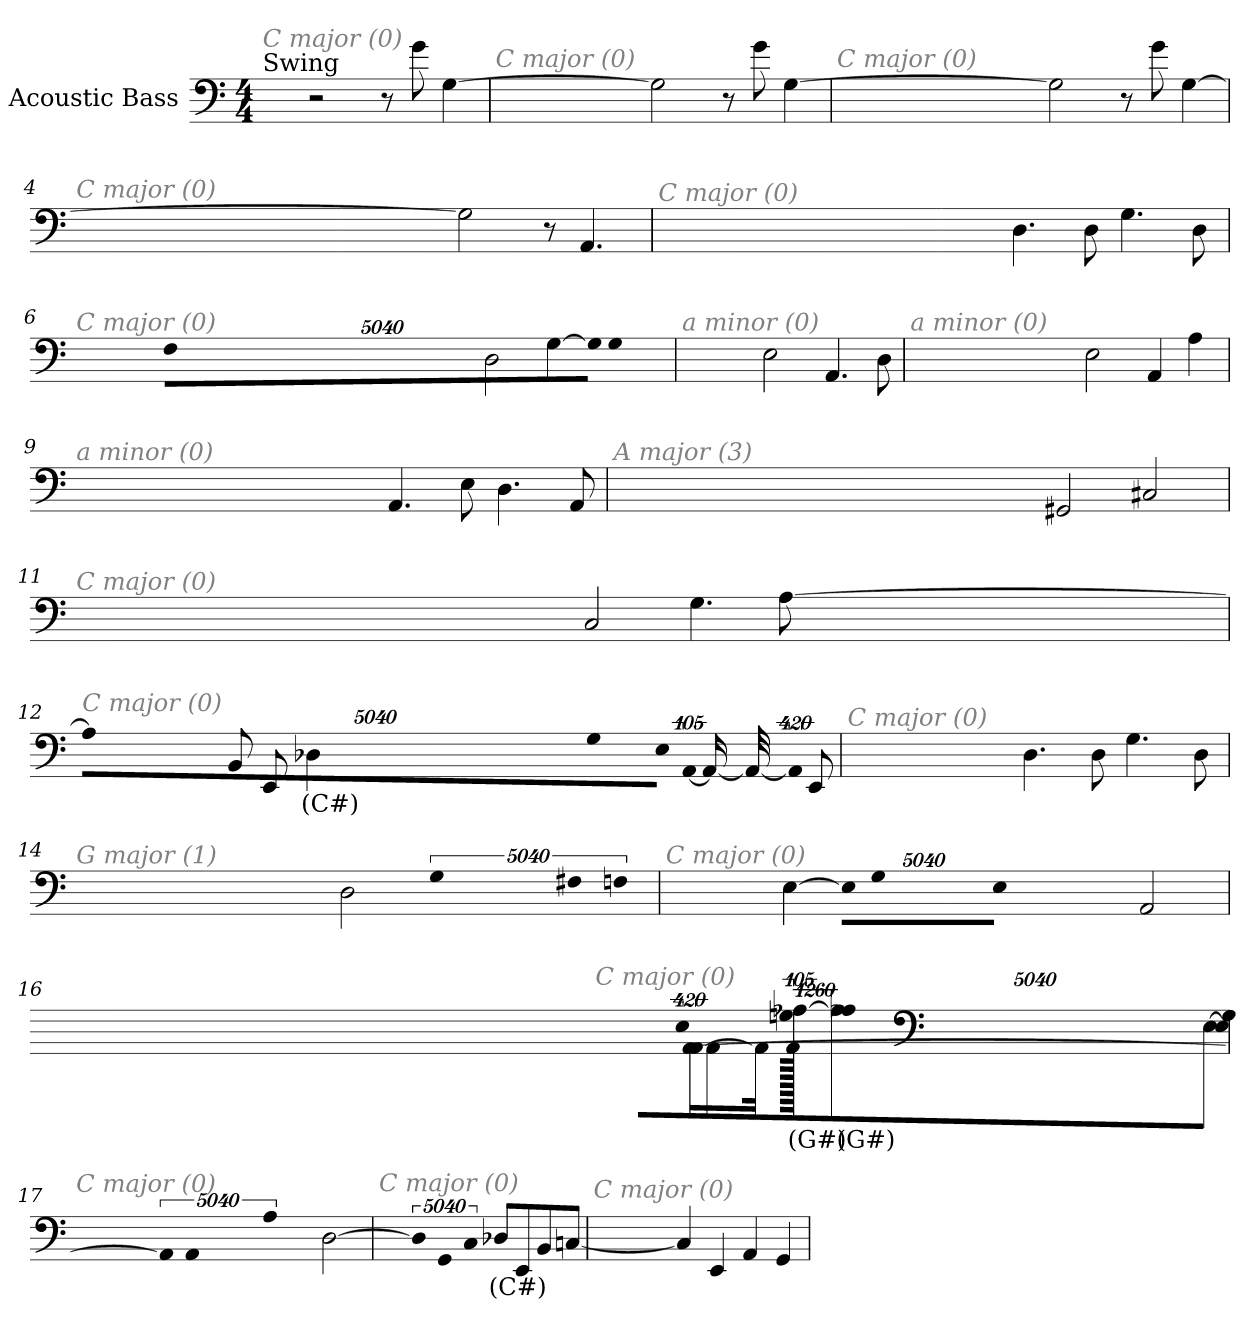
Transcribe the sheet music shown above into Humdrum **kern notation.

**kern	**text
*part1	*part1
*staff1	*staff1
*I"Acoustic Bass	*
*clefF4	*
*ITrd7c12	*
*k[]	*
*C:	*
*M4/4	*
=1	=1
!LO:TX:a:t=Swing	!
!LO:TX:i:color=#808080:t=C major (0)	!
2r	.
8r	.
8G	.
[4GG	.
=2	=2
!LO:TX:i:color=#808080:t=C major (0)	!
2GG]	.
8r	.
8G	.
[4GG	.
=3	=3
!LO:TX:i:color=#808080:t=C major (0)	!
2GG]	.
8r	.
8G	.
[4GG	.
=4	=4
!LO:TX:i:color=#808080:t=C major (0)	!
2GG]	.
8r	.
4.AAA	.
=5	=5
!LO:TX:i:color=#808080:t=C major (0)	!
4.DD	.
8DD	.
4.GG	.
8DD	.
=6	=6
!LO:TX:i:color=#808080:t=C major (0)	!
2DD	.
[4GG	.
!LO:N:vis=8	!
40320%3347GGL]	.
!LO:N:vis=8	!
40320%3347GG	.
!LO:N:vis=8	!
40320%3347FFJ	.
=7	=7
!LO:TX:i:color=#808080:t=a minor (0)	!
2EE	.
4.AAA	.
8DD	.
=8	=8
!LO:TX:i:color=#808080:t=a minor (0)	!
2EE	.
4AAA	.
4AA	.
=9	=9
!LO:TX:i:color=#808080:t=a minor (0)	!
4.AAA	.
8EE	.
4.DD	.
8AAA	.
=10	=10
!LO:TX:i:color=#808080:t=A major (3)	!
2GGG#X	.
2CC#X	.
=11	=11
!LO:TX:i:color=#808080:t=C major (0)	!
2CC	.
4.GG	.
[8AA	.
=12	=12
!LO:TX:i:color=#808080:t=C major (0)	!
!LO:N:vis=8	!
40320%3347AAL]	.
!LO:N:vis=8	!
40320%3347GG	.
!LO:N:vis=8	!
40320%3347EEJ	.
!LO:N:vis=1024	!
[13440%13AAAL	.
16AAAL_	.
32AAAL_	.
!LO:N:vis=1024%31	!
13440%407AAAL]	.
8EEEJ	.
8BBBL	.
8EEEJ	.
4DD-Xi	(C#)
=13	=13
!LO:TX:i:color=#808080:t=C major (0)	!
4.DD	.
8DD	.
4.GG	.
8DD	.
=14	=14
!LO:TX:i:color=#808080:t=G major (1)	!
2DD	.
!LO:N:vis=4	!
20160%3347GG	.
!LO:N:vis=4	!
20160%3347FF#X	.
!LO:N:vis=4	!
20160%3347FFn	.
=15	=15
!LO:TX:i:color=#808080:t=C major (0)	!
[4EE	.
!LO:N:vis=8	!
40320%3347EEL]	.
!LO:N:vis=8	!
40320%3347GG	.
!LO:N:vis=8	!
40320%3347EEJ	.
2AAA	.
=16	=16
!LO:TX:i:color=#808080:t=C major (0)	!
[4EE	.
!LO:N:vis=8	!
40320%3347EEL]	.
!LO:N:vis=8	!
40320%3347GG	.
!LO:N:vis=8	!
40320%3347AA-XiJ	(G#)
[13440%13AA-Xi	(G#)
10080%827AA-i]	.
!LO:N:vis=8	!
40320%3347GGn	.
!LO:N:vis=8	!
40320%3347EEJ	.
!LO:N:vis=1024	!
[13440%13AAA	.
8AAA_	.
16AAA_	.
32AAA_	.
!LO:N:vis=1024%31	!
13440%407AAA_	.
=17	=17
!LO:TX:i:color=#808080:t=C major (0)	!
!LO:N:vis=4	!
20160%3347AAA]	.
!LO:N:vis=4	!
20160%3347AAA	.
!LO:N:vis=4	!
20160%3347AA	.
[2DD	.
=18	=18
!LO:TX:i:color=#808080:t=C major (0)	!
!LO:N:vis=4	!
20160%3347DD]	.
!LO:N:vis=4	!
20160%3347GGG	.
!LO:N:vis=4	!
20160%3347CC	.
8DD-XiL	(C#)
8EEE	.
8BBB	.
[8CCnJ	.
=19	=19
!LO:TX:i:color=#808080:t=C major (0)	!
4CC]	.
4EEE	.
4AAA	.
4GGG	.
=	=
*-	*-
